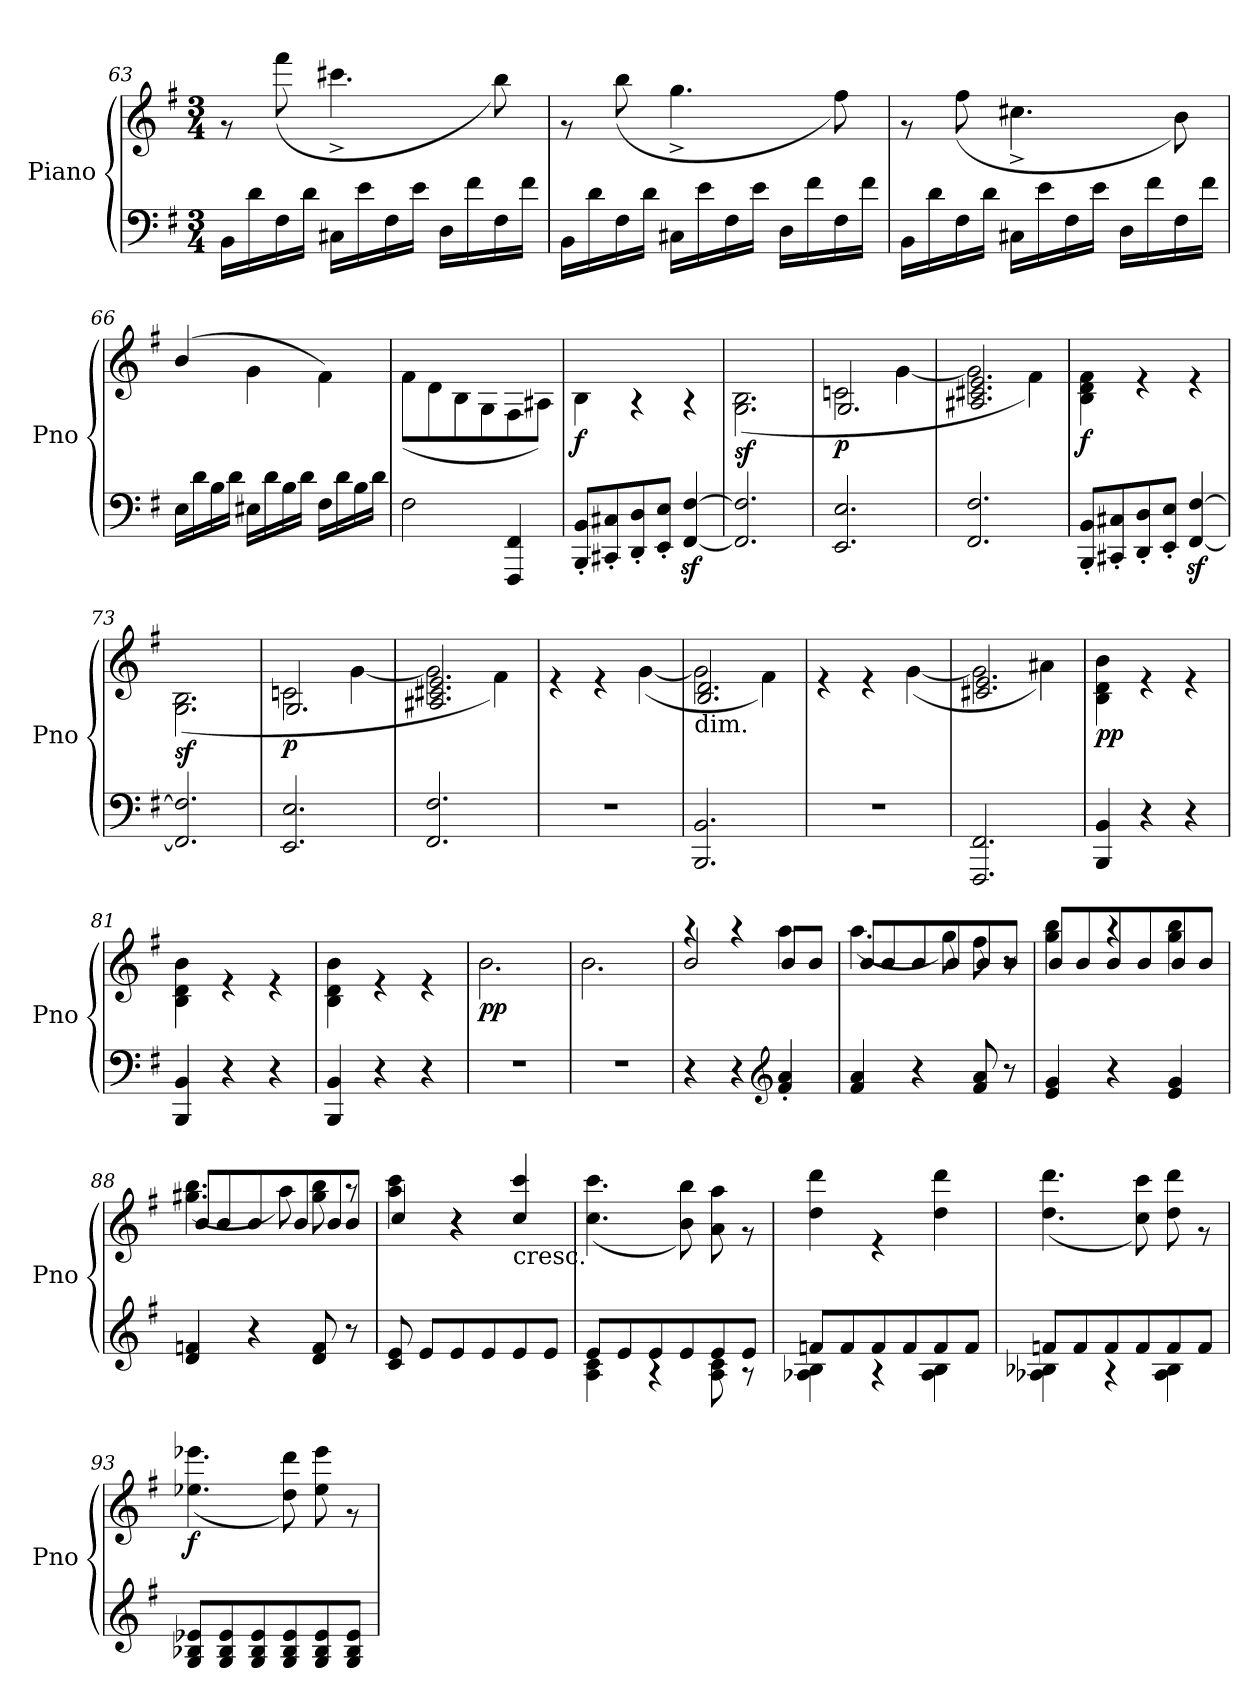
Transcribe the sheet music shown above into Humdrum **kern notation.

**kern	**kern	**dynam
*part1	*part1	*part1
*staff2	*staff1	*staff1/2
*I"Piano	*	*
*I'Pno	*	*
*clefF4	*clefG2	*
*k[f#]	*k[f#]	*
*e:	*e:	*
*M3/4	*M3/4	*
=63	=63	=63
*	*^	*
16BB\LL	2.ryy	8r	.
16d\	.	.	.
16F#\	.	(<8fff#\	.
16d\JJ	.	.	.
16C#X\LL	.	4.ccc#X^\	.
16e\	.	.	.
16F#\	.	.	.
16e\JJ	.	.	.
16D\LL	.	.	.
16f#\	.	.	.
16F#\	.	8bb\)	.
16f#\JJ	.	.	.
!!LO:LB:g=z	!!
=64	=64	=64	=64
16BB\LL	2.ryy	8r	.
16d\	.	.	.
16F#\	.	(<8bb\	.
16d\JJ	.	.	.
16C#X\LL	.	4.gg^\	.
16e\	.	.	.
16F#\	.	.	.
16e\JJ	.	.	.
16D\LL	.	.	.
16f#\	.	.	.
16F#\	.	8ff#\)	.
16f#\JJ	.	.	.
=65	=65	=65	=65
16BB\LL	2.ryy	8r	.
16d\	.	.	.
16F#\	.	(<8ff#\	.
16d\JJ	.	.	.
16C#X\LL	.	4.cc#X^\	.
16e\	.	.	.
16F#\	.	.	.
16e\JJ	.	.	.
16D\LL	.	.	.
16f#\	.	.	.
16F#\	.	8b\)	.
16f#\JJ	.	.	.
=66	=66	=66	=66
16E\LL	2.ryy	(>4b/	.
16d\	.	.	.
16B\	.	.	.
16d\JJ	.	.	.
16E#X\LL	.	4g\	.
16d\	.	.	.
16B\	.	.	.
16d\JJ	.	.	.
16F#\LL	.	4f#\)	.
16d\	.	.	.
16B\	.	.	.
16d\JJ	.	.	.
=67	=67	=67	=67
2F#\	2.ryy	(<8f#\L	.
.	.	8d\	.
.	.	8B\	.
.	.	8G\	.
4FFF#/ 4FF#/	.	8F#\	.
.	.	8A#X\J)	.
!!LO:LB:g=z	!!
=68	=68	=68	=68
!	!	!	!LO:DY:b
8BBB/' 8BB/'L	2.ryy	4B\	f
8CC#X/' 8C#X/'	.	.	.
8DD/' 8D/'	.	4r	.
8EE/' 8E/'J	.	.	.
[4FF#/z< [4F#/z<	.	4r	.
=69	=69	=69	=69
!	!	!	!LO:DY:b
2.FF#/] 2.F#/]	2.ryy	(>2.G\ 2.B\	sf
=70	=70	=70	=70
*	*	*^	*
!	!	!	!	!LO:DY:b
2.EE/ 2.E/	2.ryy	2cn\	2.G/	p
.	.	[4g\	.	.
=71	=71	=71	=71	=71
2.FF#/ 2.F#/	2.ryy	2g\]	2.A#X/ 2.c#X/ 2.e/	.
.	.	4f#\)	.	.
*	*	*v	*v	*
=72	=72	=72	=72
!	!	!	!LO:DY:b
8BBB/' 8BB/'L	2.ryy	4B\ 4d\ 4f#\	f
8CC#X/' 8C#X/'	.	.	.
8DD/' 8D/'	.	4r	.
8EE/' 8E/'J	.	.	.
[4FF#/z< [4F#/z<	.	4r	.
=73	=73	=73	=73
!	!	!	!LO:DY:b
2.FF#/] 2.F#/]	2.ryy	(>2.G\ 2.B\	sf
=74	=74	=74	=74
*	*	*^	*
!	!	!	!	!LO:DY:b
2.EE/ 2.E/	2.ryy	2cn\	2.G/	p
.	.	[4g\	.	.
=75	=75	=75	=75	=75
2.FF#/ 2.F#/	2.ryy	2g\]	2.A#X/ 2.c#X/ 2.e/	.
.	.	4f#\)	.	.
*	*	*v	*v	*
=76	=76	=76	=76
2.r	2.ryy	4r	.
.	.	4r	.
.	.	(>[4g\	.
=77	=77	=77	=77
*	*	*^	*
!	!LO:TX:b:t=dim.	!	!	!
2.BBB/ 2.BB/	2.ryy	2g\]	2.B/ 2.d/	.
.	.	4f#\)	.	.
*	*	*v	*v	*
!!LO:LB:g=z
=78	=78	=78	=78
2.r	2.ryy	4r	.
.	.	4r	.
.	.	(>[4g\	.
=79	=79	=79	=79
*	*	*^	*
2.FFF#/ 2.FF#/	2.ryy	2g\]	2.c#X/ 2.e/	.
.	.	4a#X\)	.	.
*	*	*v	*v	*
=80	=80	=80	=80
!	!	!	!LO:DY:b
4BBB/ 4BB/	2.ryy	4B\ 4d\ 4b\	pp
4r	.	4r	.
4r	.	4r	.
=81	=81	=81	=81
4BBB/ 4BB/	2.ryy	4B\ 4d\ 4b\	.
4r	.	4r	.
4r	.	4r	.
=82	=82	=82	=82
4BBB/ 4BB/	2.ryy	4B\ 4d\ 4b\	.
4r	.	4r	.
4r	.	4r	.
=83	=83	=83	=83
!	!	!	!LO:DY:b
2.r	2.ryy	2.b\	pp
=84	=84	=84	=84
2.r	2.ryy	2.b\	.
=85	=85	=85	=85
*	*	*^	*
4r	2.ryy	4raa	2b/	.
4r	.	4raa	.	.
*clefG2	*	*	*	*
4f#/' 4a/'	.	4aa\	8b/L	.
.	.	.	8b/J	.
=86	=86	=86	=86	=86
4f#/ 4a/	2.ryy	(<4.aa\	8b/L	.
.	.	.	8b/	.
4r	.	.	8b/	.
.	.	8gg\)	8b/	.
8f#/ 8a/	.	8ff#\	8b/	.
8r	.	8r	8b/J	.
!!LO:PB:g=z	!!	!!
=87	=87	=87	=87	=87
4e/ 4g/	2.ryy	4gg\ 4bb\	8b/L	.
.	.	.	8b/	.
4r	.	4raa	8b/	.
.	.	.	8b/	.
4e/ 4g/	.	4gg\ 4bb\	8b/	.
.	.	.	8b/J	.
=88	=88	=88	=88	=88
4d/ 4fn/	2.ryy	(<4.gg#X\ 4.bb\	8b/L	.
.	.	.	8b/	.
4r	.	.	8b/	.
.	.	8aa\)	8b/	.
8d/ 8f/	.	8gg#\ 8bb\	8b/	.
8r	.	8raa	8b/J	.
=89	=89	=89	=89	=89
8c/ 8e/	2.ryy	4aa\ 4ccc\	4cc/	.
8e/L	.	.	.	.
8e/	.	4r	4r	.
8e/	.	.	.	.
!	!	!LO:TX:b:t=cresc.	!	!
8e/	.	4ryy	4cc/ 4ccc/	.
8e/J	.	.	.	.
*	*	*v	*v	*
=90	=90	=90	=90
*^	*	*	*
8e/L	4A\ 4c\	2.ryy	(<4.cc\ 4.ccc\	.
8e/	.	.	.	.
8e/	4rA	.	.	.
8e/	.	.	8b\ 8bb\)	.
8e/	8A\ 8c\	.	8a\ 8aa\	.
8e/J	8r	.	8r	.
=91	=91	=91	=91	=91
8fn/L	4A-X\ 4B\	2.ryy	4dd\ 4ddd\	.
8f/	.	.	.	.
8f/	4rA	.	4r	.
8f/	.	.	.	.
8f/	4A-\ 4B\	.	4dd\ 4ddd\	.
8f/J	.	.	.	.
!!LO:LB:g=z	!!
=92	=92	=92	=92	=92
8fn/L	4A-X\ 4B-X\	2.ryy	(<4.dd\ 4.ddd\	.
8f/	.	.	.	.
8f/	4rA	.	.	.
8f/	.	.	8cc\ 8ccc\)	.
8f/	4A-\ 4B-\	.	8dd\ 8ddd\	.
8f/J	.	.	8r	.
*v	*v	*	*	*
=93	=93	=93	=93
!	!	!	!LO:DY:b
8G/ 8B-X/ 8e-X/L	2.ryy	(<4.ee-X\ 4.eee-X\	f
8G/ 8B-/ 8e-/	.	.	.
8G/ 8B-/ 8e-/	.	.	.
8G/ 8B-/ 8e-/	.	8dd\ 8ddd\)	.
8G/ 8B-/ 8e-/	.	8ee-\ 8eee-\	.
8G/ 8B-/ 8e-/J	.	8r	.
*	*v	*v	*
=	=	=
*-	*-	*-
